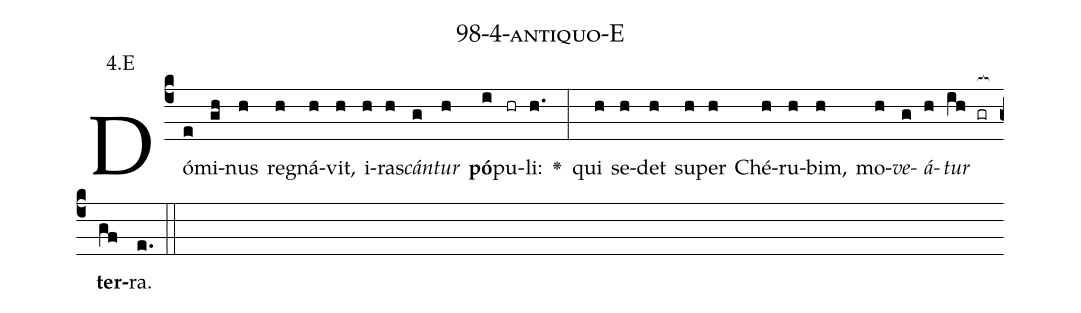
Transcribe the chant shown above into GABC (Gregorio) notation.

name: 98-4-antiquo-E;
annotation: 4.E;
%%
(c4)Dó(e)mi(gh)nus(h) re(h)gná(h)vit,(h) i(h)ras(h)<i>cán</i>(g)<i>tur</i>(h) <b>pó</b>(i)pu(hr)li:(h.) <v>\greheightstar</v>(:) qui(h) se(h)det(h) su(h)per(h) Ché(h)ru(h)bim,(h) mo(h)<i>ve</i>(g)<i>á</i>(h)<i>tur</i>(ih gr[ocb:1{]) <b>ter</b>(gf[ocb:0}])ra.(e.) (::)


%E(h) u(g) o(h) u(ih) a(gf) e.(e.) (::)
